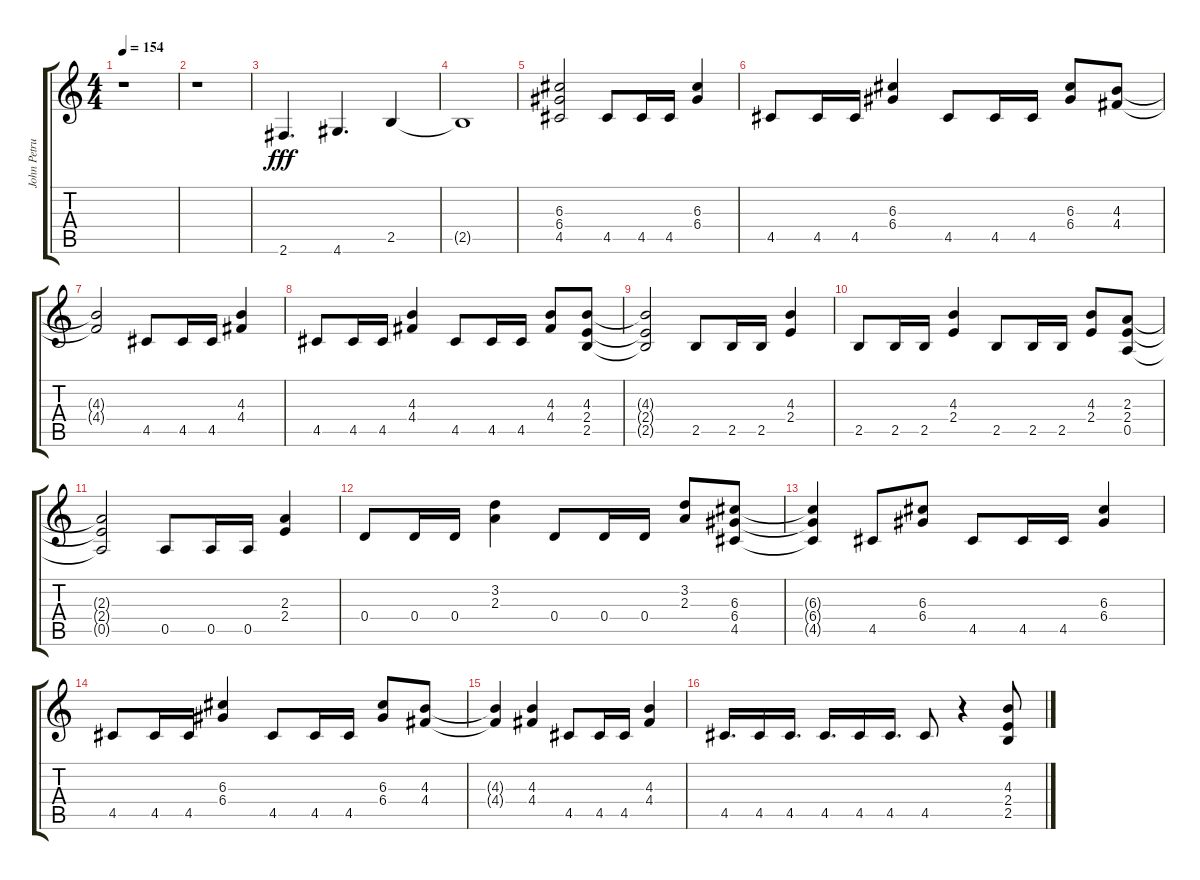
\track ("John Petrucci Lead" "John Petru") {instrument distortionguitar}
\staff {score tabs}
\tuning (E4 B3 G3 D3 A2 E2) {hide}
\ts (4 4)
\tempo 154
\clef g2
\ks c
r.1{dy fff} |
r.1 |
2.6.4{d} 4.6.4{d} 2.5.4 |
2.5{t}.1 |
(6.3 6.4 4.5).2 4.5.8 4.5.16 4.5.16 (6.3 6.4).4 |
4.5.8 4.5.16 4.5.16 (6.3 6.4).4 4.5.8 4.5.16 4.5.16 (6.3 6.4).8 (4.3 4.4).8 |
(4.3{t} 4.4{t}).2 4.5.8 4.5.16 4.5.16 (4.3 4.4).4 |
4.5.8 4.5.16 4.5.16 (4.3 4.4).4 4.5.8 4.5.16 4.5.16 (4.3 4.4).8 (4.3 2.4 2.5).8 |
(4.3{t} 2.4{t} 2.5{t}).2 2.5.8 2.5.16 2.5.16 (4.3 2.4).4 |
2.5.8 2.5.16 2.5.16 (4.3 2.4).4 2.5.8 2.5.16 2.5.16 (4.3 2.4).8 (2.3 2.4 0.5).8 |
(2.3{t} 2.4{t} 0.5{t}).2 0.5.8 0.5.16 0.5.16 (2.3 2.4).4 |
0.4.8 0.4.16 0.4.16 (3.2 2.3).4 0.4.8 0.4.16 0.4.16 (3.2 2.3).8 (6.3 6.4 4.5).8 |
(6.3{t} 6.4{t} 4.5{t}).4 4.5.8 (6.3 6.4).8 4.5.8 4.5.16 4.5.16 (6.3 6.4).4 |
4.5.8 4.5.16 4.5.16 (6.3 6.4).4 4.5.8 4.5.16 4.5.16 (6.3 6.4).8 (4.3 4.4).8 |
(4.3{t} 4.4{t}).4 (4.3 4.4).4 4.5.8 4.5.16 4.5.16 (4.3 4.4).4 |
4.5.16{d} 4.5.16 4.5.16{d} 4.5.16{d} 4.5.16 4.5.16{d} 4.5.8 r.4 (4.3 2.4 2.5).8
